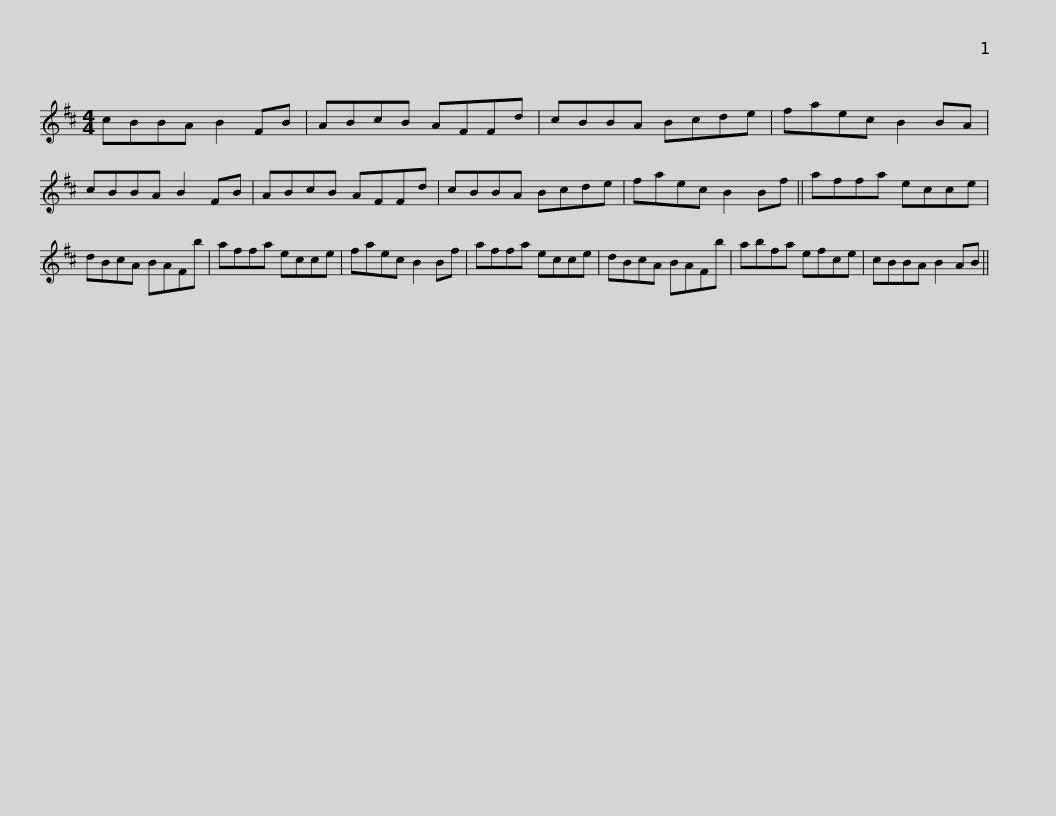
X:1
L:1/8
M:4/4
I:linebreak $
K:Bmin
V:1 treble
V:1
 cBBA B2 FB | ABcB AFFd | cBBA Bcde | faec B2 BA | cBBA B2 FB | %5
 ABcB AFFd |$ cBBA Bcde | faec B2 Bf || affa ecce | dBcA BAFb | %10
 affa ecce |$ faec B2 Bf | affa ecce | dBcA BAFb | abfa efce | %15
 cBBA B2 AB || %16
